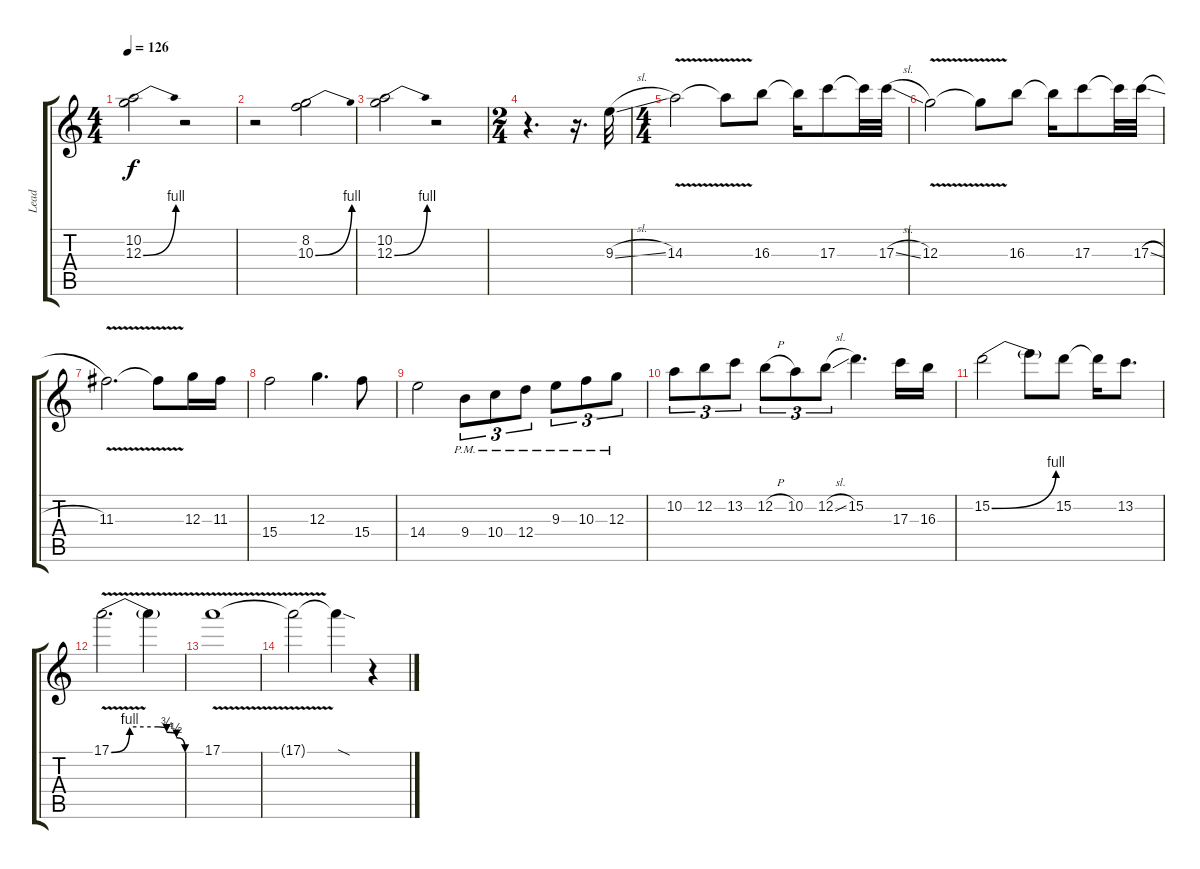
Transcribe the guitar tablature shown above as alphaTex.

\track ("Lead" "Lead") {instrument distortionguitar}
\staff {score tabs}
\tuning (E4 B3 G3 D3 A2 E2) {hide}
\ts (4 4)
\tempo 126
\clef g2
\ks c
(10.2 12.3{be (bend 0 0 60 4)}).2{dy f} r.2 |
r.2 (8.2 10.3{be (bend 0 0 60 4)}).2 |
(10.2 12.3{be (bend 0 0 60 4)}).2 r.2 |
\ts (2 4)
r.4{d} r.16{d} 9.3{sl}.32{volume 8} |
\ts (4 4)
14.3{v}.2 14.3{t}.8 16.3.8 16.3{t}.16 17.3.8 17.3{t}.32 17.3{sl}.32 |
12.3{v}.2 12.3{t}.8 16.3.8 16.3{t}.16 17.3.8 17.3{t}.32 17.3{sl}.32 |
11.3{v}.2{d} 11.3{t}.8 12.3.16 11.3.16 |
15.4.2 12.3.4{d} 15.4.8 |
14.4.2 9.4{pm}.8{tu (3 2)} 10.4{pm}.8{tu (3 2)} 12.4{pm}.8{tu (3 2)} 9.3{pm}.8{tu (3 2)} 10.3{pm}.8{tu (3 2)} 12.3{pm}.8{tu (3 2)} |
10.2.8{tu (3 2)} 12.2.8{tu (3 2)} 13.2.8{tu (3 2)} 12.2{h}.8{tu (3 2)} 10.2.8{tu (3 2)} 12.2{sl}.8{tu (3 2)} 15.2.4{d} 17.3.16 16.3.16 |
15.2{be (bend 0 0 60 4)}.2 15.2{t}.8 15.2.8 15.2{t}.16 13.2.8{d} |
17.1{be (custom 0 0 15 4 38 4 45 3 53 2 60 0) v}.2{d} 17.1{t}.4 |
17.1{v}.1 |
17.1{t}.2 17.1{sod t}.4 r.4
